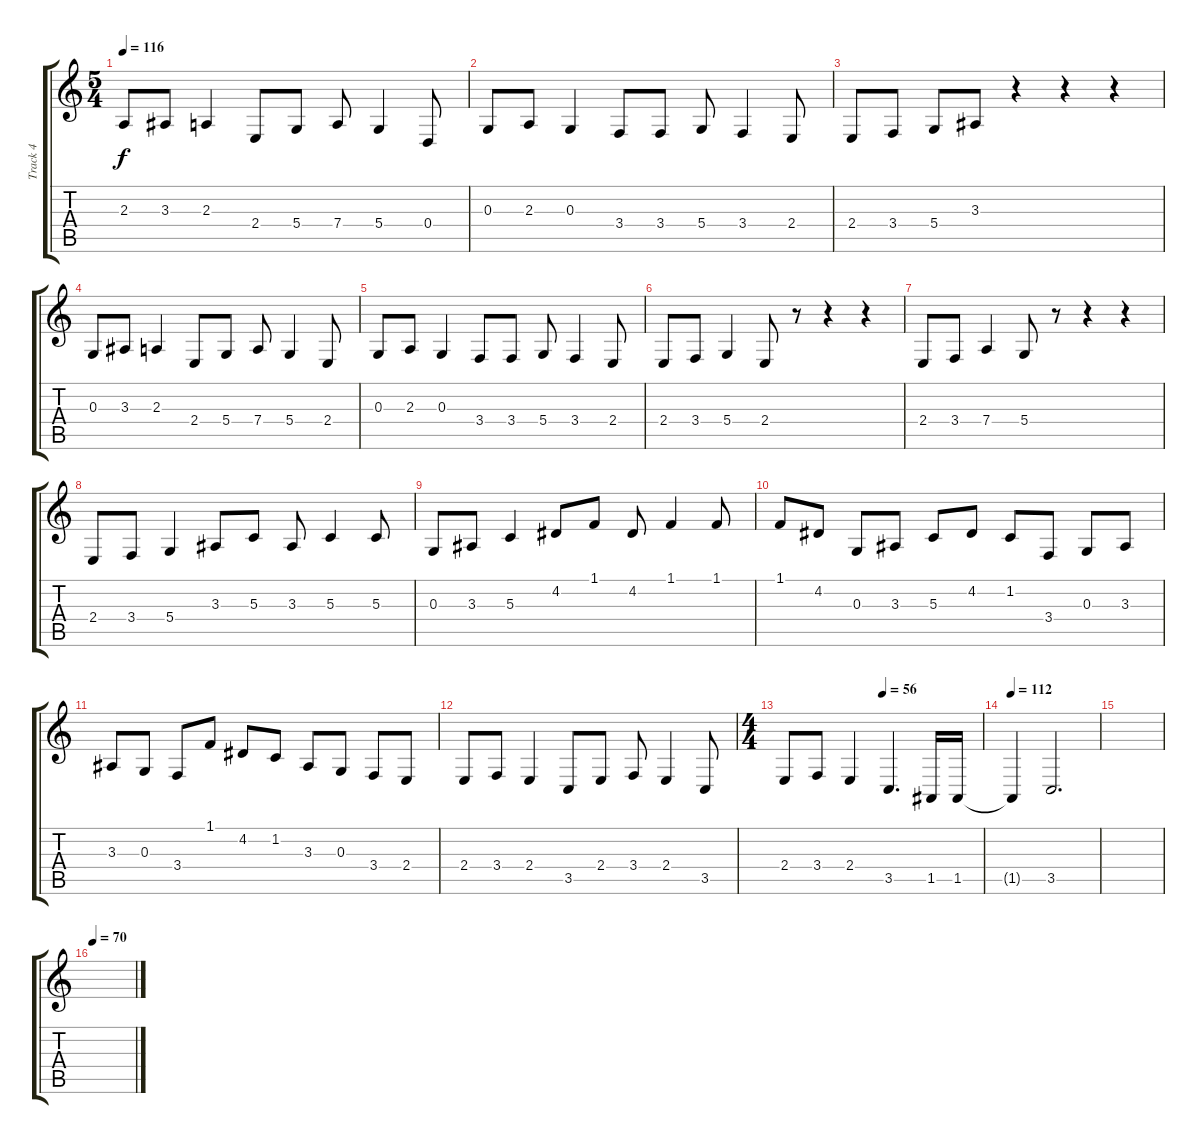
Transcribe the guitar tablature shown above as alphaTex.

\track ("Track 4" "Track 4") {instrument violin}
\staff {score tabs}
\tuning (E4 B3 G3 D3 A2 E2) {hide}
\ts (5 4)
\tempo 116
\clef g2
\ks c
2.3.8{dy f} 3.3.8 2.3.4 2.4.8 5.4.8 7.4.8 5.4.4 0.4.8 |
0.3.8 2.3.8 0.3.4 3.4.8 3.4.8 5.4.8 3.4.4 2.4.8 |
2.4.8 3.4.8 5.4.8 3.3.8 r.4 r.4 r.4 |
0.3.8 3.3.8 2.3.4 2.4.8 5.4.8 7.4.8 5.4.4 2.4.8 |
0.3.8 2.3.8 0.3.4 3.4.8 3.4.8 5.4.8 3.4.4 2.4.8 |
2.4.8 3.4.8 5.4.4 2.4.8 r.8 r.4 r.4 |
2.4.8 3.4.8 7.4.4 5.4.8 r.8 r.4 r.4 |
2.4.8 3.4.8 5.4.4 3.3.8 5.3.8 3.3.8 5.3.4 5.3.8 |
0.3.8 3.3.8 5.3.4 4.2.8 1.1.8 4.2.8 1.1.4 1.1.8 |
1.1.8 4.2.8 0.3.8 3.3.8 5.3.8 4.2.8 1.2.8 3.4.8 0.3.8 3.3.8 |
3.3.8 0.3.8 3.4.8 1.1.8 4.2.8 1.2.8 3.3.8 0.3.8 3.4.8 2.4.8 |
2.4.8 3.4.8 2.4.4 3.5.8 2.4.8 3.4.8 2.4.4 3.5.8 |
\ts (4 4)
\tempo (56 0.5)
2.4.8 3.4.8 2.4.4 3.5.4{d} 1.5.16 1.5.16 |
\tempo 112
1.5{t}.4 3.5.2{d} |
|
\tempo 70
